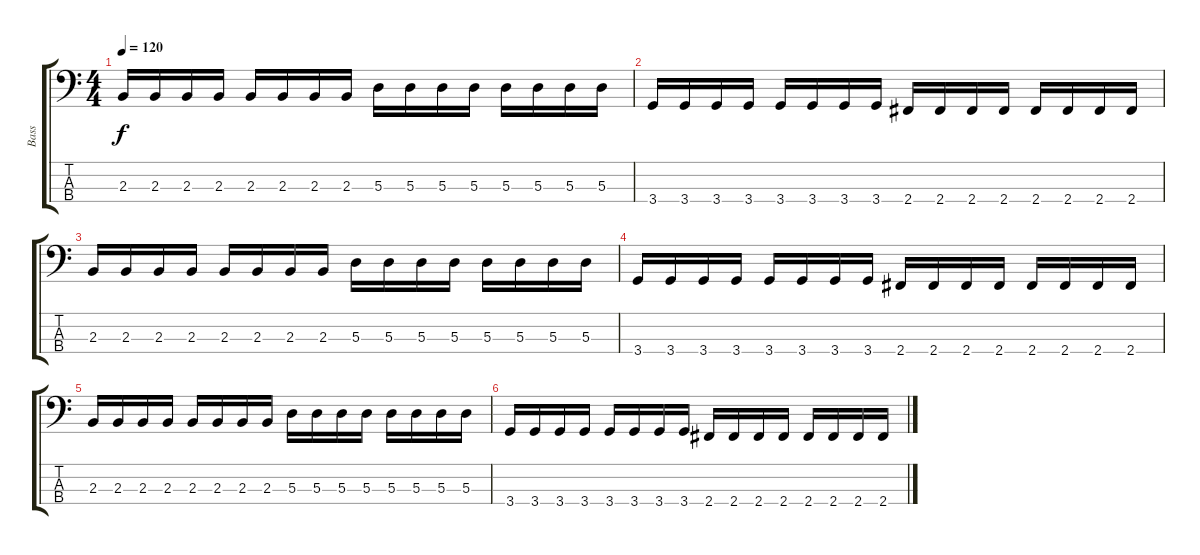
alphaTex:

\track ("Bass" "Bass") {instrument electricbasspick}
\staff {score tabs}
\tuning (G2 D2 A1 E1) {hide}
\ts (4 4)
\tempo 120
\clef f4
\ks c
2.3.16{dy f} 2.3.16 2.3.16 2.3.16 2.3.16 2.3.16 2.3.16 2.3.16 5.3.16 5.3.16 5.3.16 5.3.16 5.3.16 5.3.16 5.3.16 5.3.16 |
3.4.16 3.4.16 3.4.16 3.4.16 3.4.16 3.4.16 3.4.16 3.4.16 2.4.16 2.4.16 2.4.16 2.4.16 2.4.16 2.4.16 2.4.16 2.4.16 |
2.3.16 2.3.16 2.3.16 2.3.16 2.3.16 2.3.16 2.3.16 2.3.16 5.3.16 5.3.16 5.3.16 5.3.16 5.3.16 5.3.16 5.3.16 5.3.16 |
3.4.16 3.4.16 3.4.16 3.4.16 3.4.16 3.4.16 3.4.16 3.4.16 2.4.16 2.4.16 2.4.16 2.4.16 2.4.16 2.4.16 2.4.16 2.4.16 |
2.3.16 2.3.16 2.3.16 2.3.16 2.3.16 2.3.16 2.3.16 2.3.16 5.3.16 5.3.16 5.3.16 5.3.16 5.3.16 5.3.16 5.3.16 5.3.16 |
3.4.16 3.4.16 3.4.16 3.4.16 3.4.16 3.4.16 3.4.16 3.4.16 2.4.16 2.4.16 2.4.16 2.4.16 2.4.16 2.4.16 2.4.16 2.4.16
